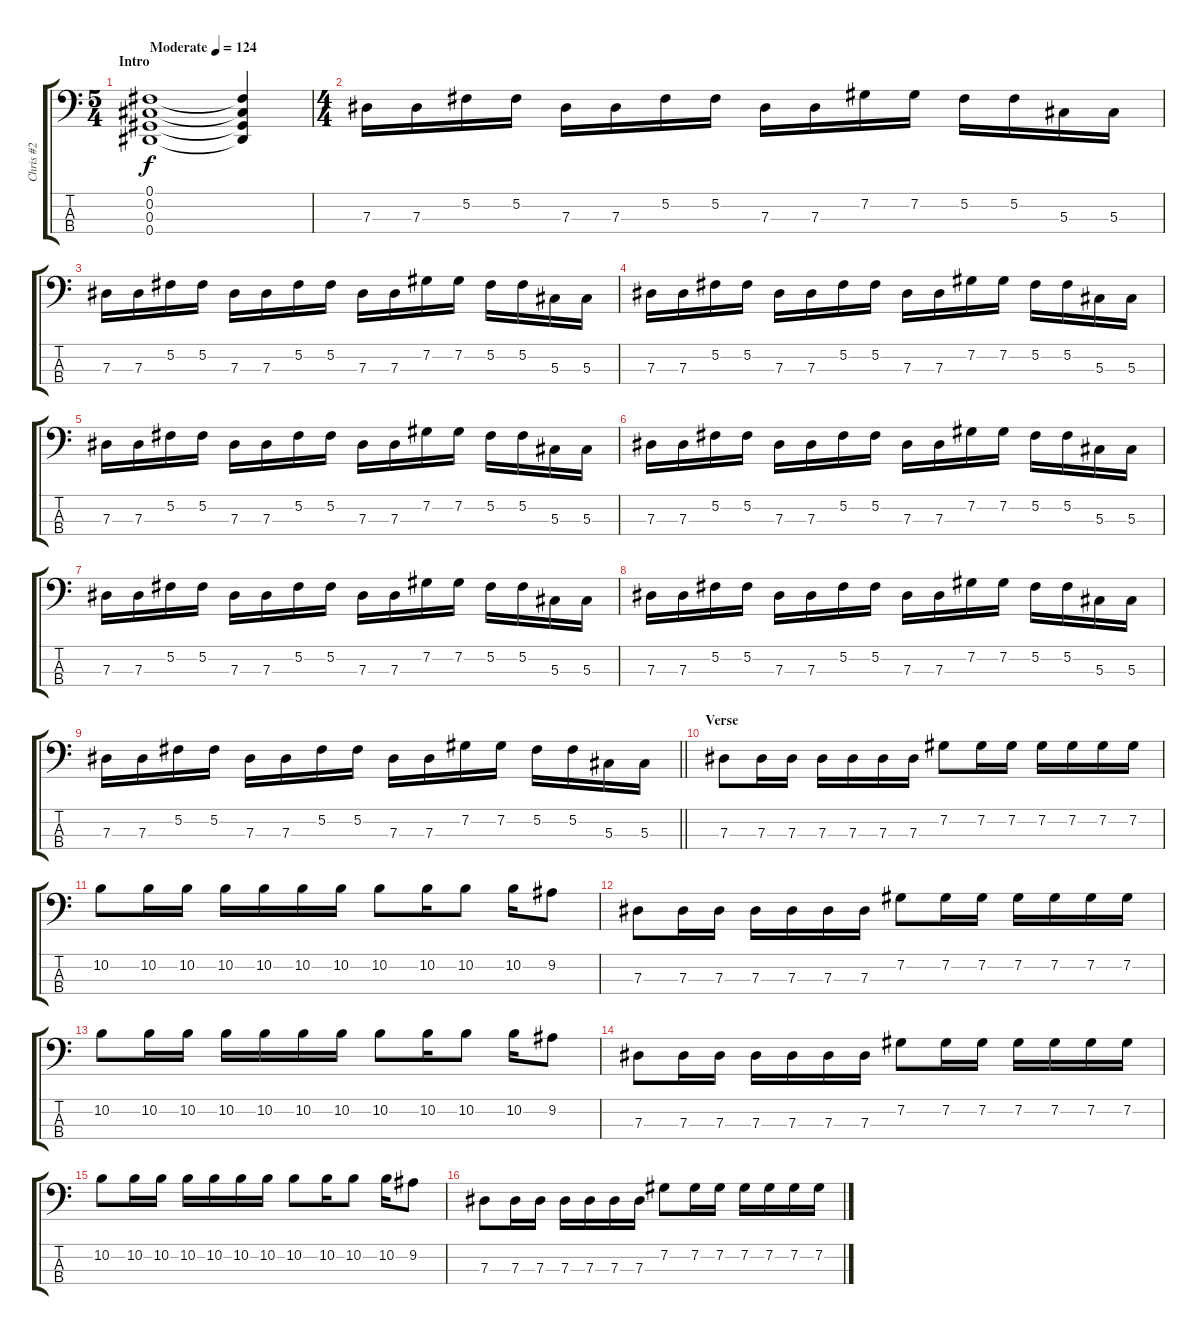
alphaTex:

\track ("Chris #2" "Chris #2") {instrument electricbasspick}
\staff {score tabs}
\tuning (Gb2 Db2 Ab1 Eb1) {hide}
\ts (5 4)
\section ("" "Intro")
\tempo (124 "Moderate")
\clef f4
\ks c
(0.1 0.2 0.3 0.4).1{dy f instrument electricbasspick} (0.1{t} 0.2{t} 0.3{t} 0.4{t}).4 |
\ts (4 4)
7.3.16 7.3.16 5.2.16 5.2.16 7.3.16 7.3.16 5.2.16 5.2.16 7.3.16 7.3.16 7.2.16 7.2.16 5.2.16 5.2.16 5.3.16 5.3.16 |
7.3.16 7.3.16 5.2.16 5.2.16 7.3.16 7.3.16 5.2.16 5.2.16 7.3.16 7.3.16 7.2.16 7.2.16 5.2.16 5.2.16 5.3.16 5.3.16 |
7.3.16 7.3.16 5.2.16 5.2.16 7.3.16 7.3.16 5.2.16 5.2.16 7.3.16 7.3.16 7.2.16 7.2.16 5.2.16 5.2.16 5.3.16 5.3.16 |
7.3.16 7.3.16 5.2.16 5.2.16 7.3.16 7.3.16 5.2.16 5.2.16 7.3.16 7.3.16 7.2.16 7.2.16 5.2.16 5.2.16 5.3.16 5.3.16 |
7.3.16 7.3.16 5.2.16 5.2.16 7.3.16 7.3.16 5.2.16 5.2.16 7.3.16 7.3.16 7.2.16 7.2.16 5.2.16 5.2.16 5.3.16 5.3.16 |
7.3.16 7.3.16 5.2.16 5.2.16 7.3.16 7.3.16 5.2.16 5.2.16 7.3.16 7.3.16 7.2.16 7.2.16 5.2.16 5.2.16 5.3.16 5.3.16 |
7.3.16 7.3.16 5.2.16 5.2.16 7.3.16 7.3.16 5.2.16 5.2.16 7.3.16 7.3.16 7.2.16 7.2.16 5.2.16 5.2.16 5.3.16 5.3.16 |
\barLineRight lightlight
7.3.16 7.3.16 5.2.16 5.2.16 7.3.16 7.3.16 5.2.16 5.2.16 7.3.16 7.3.16 7.2.16 7.2.16 5.2.16 5.2.16 5.3.16 5.3.16 |
\section ("" "Verse")
7.3.8 7.3.16 7.3.16 7.3.16 7.3.16 7.3.16 7.3.16 7.2.8 7.2.16 7.2.16 7.2.16 7.2.16 7.2.16 7.2.16 |
10.2.8 10.2.16 10.2.16 10.2.16 10.2.16 10.2.16 10.2.16 10.2.8 10.2.16 10.2.8 10.2.16 9.2.8 |
7.3.8 7.3.16 7.3.16 7.3.16 7.3.16 7.3.16 7.3.16 7.2.8 7.2.16 7.2.16 7.2.16 7.2.16 7.2.16 7.2.16 |
10.2.8 10.2.16 10.2.16 10.2.16 10.2.16 10.2.16 10.2.16 10.2.8 10.2.16 10.2.8 10.2.16 9.2.8 |
7.3.8 7.3.16 7.3.16 7.3.16 7.3.16 7.3.16 7.3.16 7.2.8 7.2.16 7.2.16 7.2.16 7.2.16 7.2.16 7.2.16 |
10.2.8 10.2.16 10.2.16 10.2.16 10.2.16 10.2.16 10.2.16 10.2.8 10.2.16 10.2.8 10.2.16 9.2.8 |
7.3.8 7.3.16 7.3.16 7.3.16 7.3.16 7.3.16 7.3.16 7.2.8 7.2.16 7.2.16 7.2.16 7.2.16 7.2.16 7.2.16
